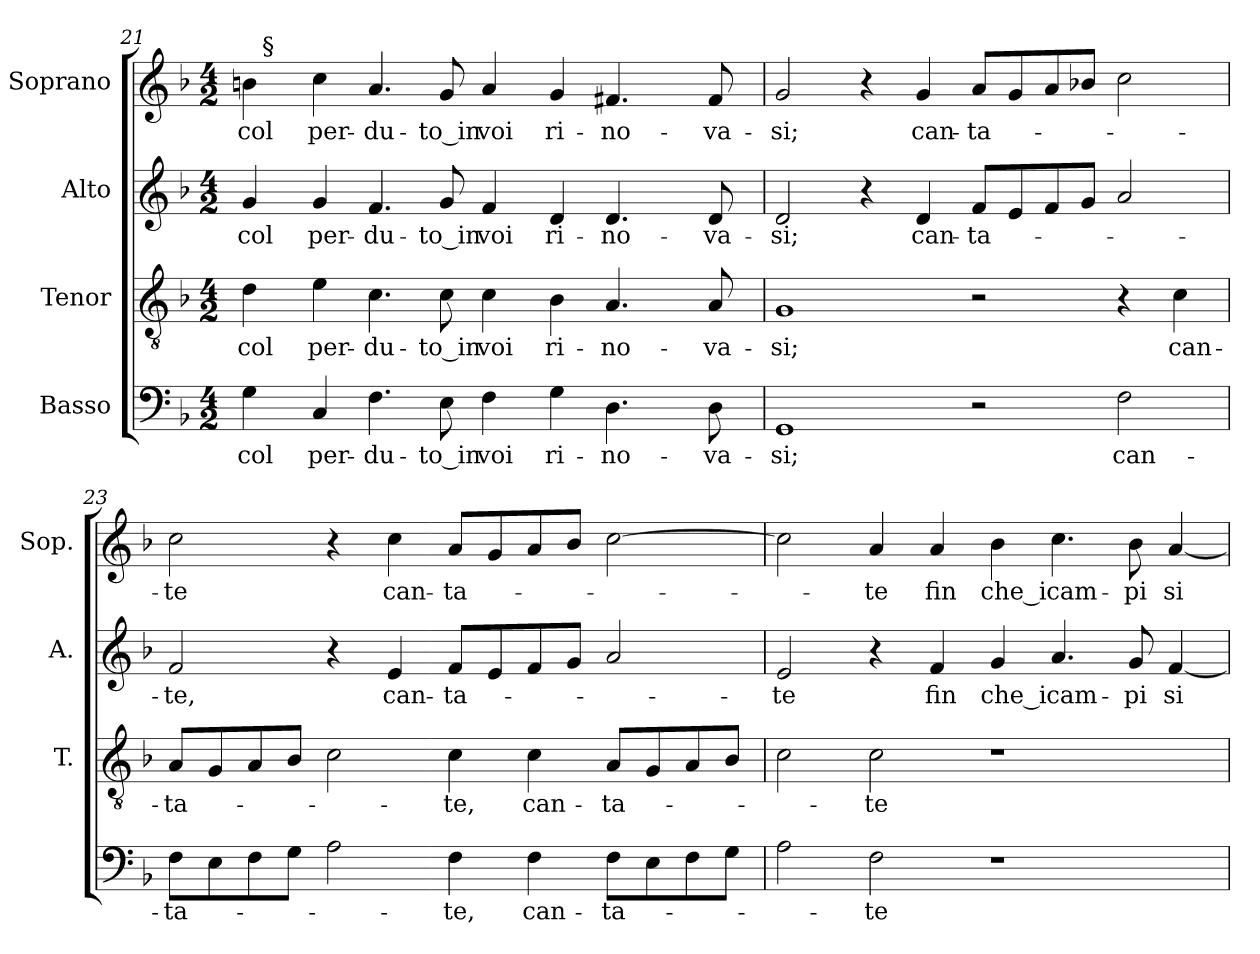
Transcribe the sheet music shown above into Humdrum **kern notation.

**kern	**text	**kern	**text	**kern	**text	**kern	**text
*part4	*part4	*part3	*part3	*part2	*part2	*part1	*part1
*staff4	*staff4	*staff3	*staff3	*staff2	*staff2	*staff1	*staff1
*I"Basso	*	*I"Tenor	*	*I"Alto	*	*I"Soprano	*
*	*	*I'T.	*	*I'A.	*	*I'Sop.	*
*clefF4	*	*clefGv2	*	*clefG2	*	*clefG2	*
*	*	*ITrd7c12	*	*	*	*	*
*k[b-]	*	*k[b-]	*	*k[b-]	*	*k[b-]	*
*F:	*	*F:	*	*F:	*	*F:	*
*M4/2	*	*M4/2	*	*M4/2	*	*M4/2	*
=21	=21	=21	=21	=21	=21	=21	=21
!	!LO:LY:b:color=#000000	!	!	!	!	!	!
!	!	!	!LO:LY:b:color=#000000	!	!	!	!
!	!	!	!	!	!LO:LY:b:color=#000000	!	!
!	!	!	!	!	!	!	!LO:LY:b:color=#000000
*	*	*	*	*	*	*^	*
4Gi\	-col	4Di\	-col	4gi/	-col	4bi\	32ryy	-col
.	.	.	.	.	.	.	256ryy	.
!	!	!	!	!	!	!	!LO:TX:a:t=§	!
.	.	.	.	.	.	.	1ryy	.
!	!LO:LY:b:color=#000000	!	!	!	!	!	!	!
!	!	!	!LO:LY:b:color=#000000	!	!	!	!	!
!	!	!	!	!	!LO:LY:b:color=#000000	!	!	!
!	!	!	!	!	!	!	!	!LO:LY:b:color=#000000
4Ci/	per-	4Ei\	per-	4gi/	per-	4cci\	.	per-
!	!LO:LY:b:color=#000000	!	!	!	!	!	!	!
!	!	!	!LO:LY:b:color=#000000	!	!	!	!	!
!	!	!	!	!	!LO:LY:b:color=#000000	!	!	!
!	!	!	!	!	!	!	!	!LO:LY:b:color=#000000
4.Fi\	-du-	4.Ci\	-du-	4.fi/	-du-	4.ai/	.	-du-
!	!LO:LY:b:color=#000000	!	!	!	!	!	!	!
!	!	!	!LO:LY:b:color=#000000	!	!	!	!	!
!	!	!	!	!	!LO:LY:b:color=#000000	!	!	!
!	!	!	!	!	!	!	!	!LO:LY:b:color=#000000
8Ei\	-to_in	8Ci\	-to_in	8gi/	-to_in	8gi/	.	-to_in
!	!LO:LY:b:color=#000000	!	!	!	!	!	!	!
!	!	!	!LO:LY:b:color=#000000	!	!	!	!	!
!	!	!	!	!	!LO:LY:b:color=#000000	!	!	!
!	!	!	!	!	!	!	!	!LO:LY:b:color=#000000
4Fi\	voi	4Ci\	voi	4fi/	voi	4ai/	.	voi
.	.	.	.	.	.	.	2ryy	.
!	!LO:LY:b:color=#000000	!	!	!	!	!	!	!
!	!	!	!LO:LY:b:color=#000000	!	!	!	!	!
!	!	!	!	!	!LO:LY:b:color=#000000	!	!	!
!	!	!	!	!	!	!	!	!LO:LY:b:color=#000000
4Gi\	ri-	4BB-i\	ri-	4di/	ri-	4gi/	.	ri-
!	!LO:LY:b:color=#000000	!	!	!	!	!	!	!
!	!	!	!LO:LY:b:color=#000000	!	!	!	!	!
!	!	!	!	!	!LO:LY:b:color=#000000	!	!	!
!	!	!	!	!	!	!	!	!LO:LY:b:color=#000000
4.Di\	-no-	4.AAi/	-no-	4.di/	-no-	4.f#Xi/	.	-no-
.	.	.	.	.	.	.	4ryy	.
.	.	.	.	.	.	.	8ryy	.
!	!LO:LY:b:color=#000000	!	!	!	!	!	!	!
!	!	!	!LO:LY:b:color=#000000	!	!	!	!	!
!	!	!	!	!	!LO:LY:b:color=#000000	!	!	!
!	!	!	!	!	!	!	!	!LO:LY:b:color=#000000
8Di\	-va-	8AAi/	-va-	8di/	-va-	8f#i/	.	-va-
.	.	.	.	.	.	.	16ryy	.
.	.	.	.	.	.	.	64..ryy	.
*	*	*	*	*	*	*v	*v	*
!!LO:LB:g=z
=22	=22	=22	=22	=22	=22	=22	=22
*	*	*	*	*	*	*^	*
!	!LO:LY:b:color=#000000	!	!	!	!	!	!	!
*	*	*	*	*	*	*v	*v	*
*	*	*	*	*	*	*^	*
!	!	!	!LO:LY:b:color=#000000	!	!	!	!	!
*	*	*	*	*	*	*v	*v	*
*	*	*	*	*	*	*^	*
!	!	!	!	!	!LO:LY:b:color=#000000	!	!	!
*	*	*	*	*	*	*v	*v	*
*	*	*	*	*	*	*^	*
!	!	!	!	!	!	!	!	!LO:LY:b:color=#000000
*	*	*	*	*	*	*v	*v	*
1GGi	-si;	1GGi	-si;	2di/	-si;	2gi/	-si;
.	.	.	.	4r	.	4r	.
!	!	!	!	!	!LO:LY:b:color=#000000	!	!
!	!	!	!	!	!	!	!LO:LY:b:color=#000000
.	.	.	.	4di/	can-	4gi/	can-
!	!	!	!	!	!LO:LY:b:color=#000000	!	!
!	!	!	!	!	!	!	!LO:LY:b:color=#000000
2r	.	2r	.	8fi/L	-ta-	8ai/L	-ta-
.	.	.	.	8ei/	.	8gi/	.
.	.	.	.	8fi/	.	8ai/	.
.	.	.	.	8gi/J	.	8b-Xi/J	.
!	!LO:LY:b:color=#000000	!	!	!	!	!	!
2Fi\	can-	4r	.	2ai/	.	2cci\	.
!	!	!	!LO:LY:b:color=#000000	!	!	!	!
.	.	4Ci\	can-	.	.	.	.
=23	=23	=23	=23	=23	=23	=23	=23
!	!LO:LY:b:color=#000000	!	!	!	!	!	!
!	!	!	!LO:LY:b:color=#000000	!	!	!	!
!	!	!	!	!	!LO:LY:b:color=#000000	!	!
!	!	!	!	!	!	!	!LO:LY:b:color=#000000
8Fi\L	-ta-	8AAi/L	-ta-	2fi/	-te,	2cci\	-te
8Ei\	.	8GGi/	.	.	.	.	.
8Fi\	.	8AAi/	.	.	.	.	.
8Gi\J	.	8BB-i/J	.	.	.	.	.
2Ai\	.	2Ci\	.	4r	.	4r	.
!	!	!	!	!	!LO:LY:b:color=#000000	!	!
!	!	!	!	!	!	!	!LO:LY:b:color=#000000
.	.	.	.	4ei/	can-	4cci\	can-
!	!LO:LY:b:color=#000000	!	!	!	!	!	!
!	!	!	!LO:LY:b:color=#000000	!	!	!	!
!	!	!	!	!	!LO:LY:b:color=#000000	!	!
!	!	!	!	!	!	!	!LO:LY:b:color=#000000
4Fi\	-te,	4Ci\	-te,	8fi/L	-ta-	8ai/L	-ta-
.	.	.	.	8ei/	.	8gi/	.
!	!LO:LY:b:color=#000000	!	!	!	!	!	!
!	!	!	!LO:LY:b:color=#000000	!	!	!	!
4Fi\	can-	4Ci\	can-	8fi/	.	8ai/	.
.	.	.	.	8gi/J	.	8b-i/J	.
!	!LO:LY:b:color=#000000	!	!	!	!	!	!
!	!	!	!LO:LY:b:color=#000000	!	!	!	!
8Fi\L	-ta-	8AAi/L	-ta-	2ai/	.	[>2cci\	.
8Ei\	.	8GGi/	.	.	.	.	.
8Fi\	.	8AAi/	.	.	.	.	.
8Gi\J	.	8BB-i/J	.	.	.	.	.
=24	=24	=24	=24	=24	=24	=24	=24
!	!	!	!	!	!LO:LY:b:color=#000000	!	!
2Ai\	.	2Ci\	.	2ei/	-te	2cci\]	.
!	!LO:LY:b:color=#000000	!	!	!	!	!	!
!	!	!	!LO:LY:b:color=#000000	!	!	!	!
!	!	!	!	!	!	!	!LO:LY:b:color=#000000
2Fi\	-te	2Ci\	-te	4r	.	4ai/	-te
!	!	!	!	!	!LO:LY:b:color=#000000	!	!
!	!	!	!	!	!	!	!LO:LY:b:color=#000000
.	.	.	.	4fi/	fin	4ai/	fin
!	!	!	!	!	!LO:LY:b:color=#000000	!	!
!	!	!	!	!	!	!	!LO:LY:b:color=#000000
1r	.	1r	.	4gi/	che_i	4b-i\	che_i
!	!	!	!	!	!LO:LY:b:color=#000000	!	!
!	!	!	!	!	!	!	!LO:LY:b:color=#000000
.	.	.	.	4.ai/	cam-	4.cci\	cam-
!	!	!	!	!	!LO:LY:b:color=#000000	!	!
!	!	!	!	!	!	!	!LO:LY:b:color=#000000
.	.	.	.	8gi/	-pi	8b-i\	-pi
!	!	!	!	!	!LO:LY:b:color=#000000	!	!
!	!	!	!	!	!	!	!LO:LY:b:color=#000000
.	.	.	.	[<4fi/	si	[<4ai/	si
=	=	=	=	=	=	=	=
*-	*-	*-	*-	*-	*-	*-	*-
